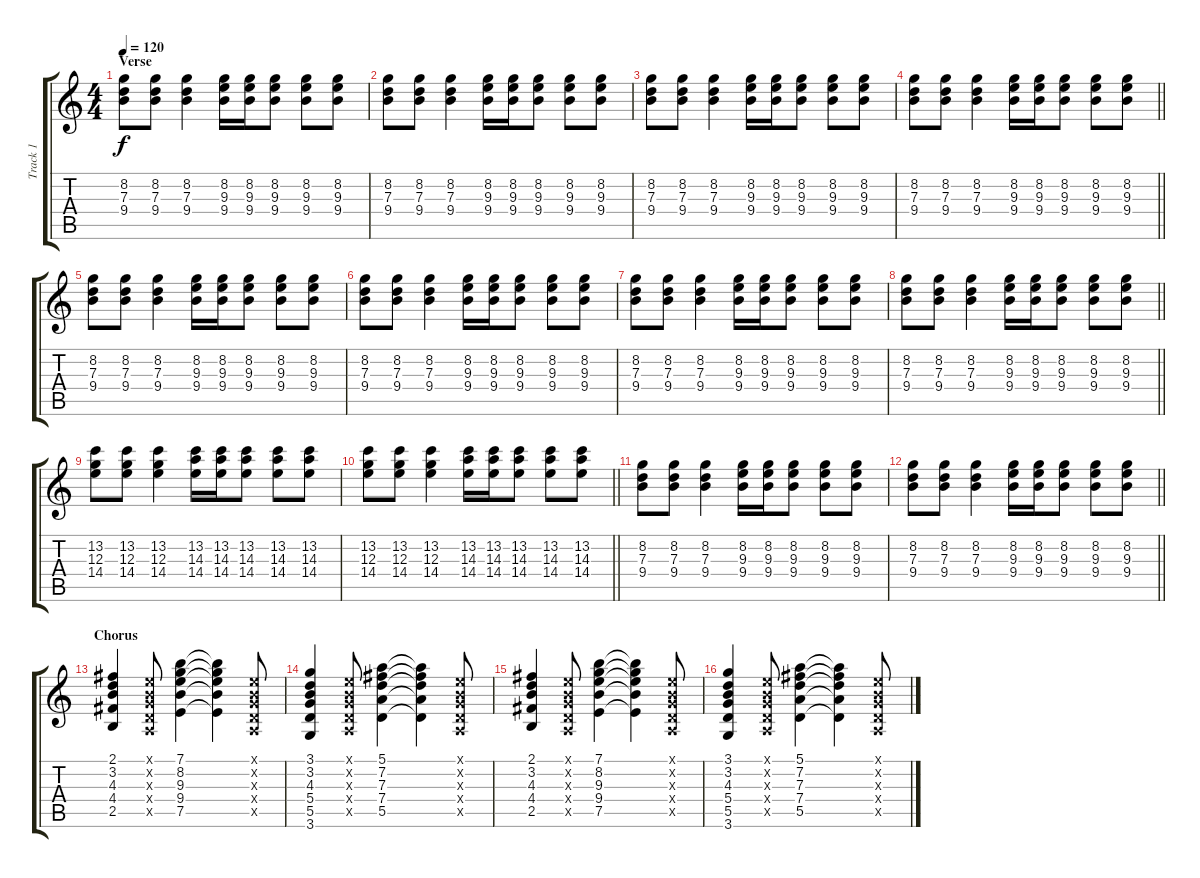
\track ("Track 1" "Track 1") {instrument distortionguitar}
\staff {score tabs}
\tuning (E4 B3 G3 D3 A2 E2) {hide}
\ts (4 4)
\section ("" "Verse")
\tempo 120
\clef g2
\ks c
(8.2 7.3 9.4).8{dy f} (8.2 7.3 9.4).8 (8.2 7.3 9.4).4 (8.2 9.3 9.4).16 (8.2 9.3 9.4).16 (8.2 9.3 9.4).8 (8.2 9.3 9.4).8 (8.2 9.3 9.4).8 |
(8.2 7.3 9.4).8 (8.2 7.3 9.4).8 (8.2 7.3 9.4).4 (8.2 9.3 9.4).16 (8.2 9.3 9.4).16 (8.2 9.3 9.4).8 (8.2 9.3 9.4).8 (8.2 9.3 9.4).8 |
(8.2 7.3 9.4).8 (8.2 7.3 9.4).8 (8.2 7.3 9.4).4 (8.2 9.3 9.4).16 (8.2 9.3 9.4).16 (8.2 9.3 9.4).8 (8.2 9.3 9.4).8 (8.2 9.3 9.4).8 |
\barLineRight lightlight
(8.2 7.3 9.4).8 (8.2 7.3 9.4).8 (8.2 7.3 9.4).4 (8.2 9.3 9.4).16 (8.2 9.3 9.4).16 (8.2 9.3 9.4).8 (8.2 9.3 9.4).8 (8.2 9.3 9.4).8 |
(8.2 7.3 9.4).8 (8.2 7.3 9.4).8 (8.2 7.3 9.4).4 (8.2 9.3 9.4).16 (8.2 9.3 9.4).16 (8.2 9.3 9.4).8 (8.2 9.3 9.4).8 (8.2 9.3 9.4).8 |
(8.2 7.3 9.4).8 (8.2 7.3 9.4).8 (8.2 7.3 9.4).4 (8.2 9.3 9.4).16 (8.2 9.3 9.4).16 (8.2 9.3 9.4).8 (8.2 9.3 9.4).8 (8.2 9.3 9.4).8 |
(8.2 7.3 9.4).8 (8.2 7.3 9.4).8 (8.2 7.3 9.4).4 (8.2 9.3 9.4).16 (8.2 9.3 9.4).16 (8.2 9.3 9.4).8 (8.2 9.3 9.4).8 (8.2 9.3 9.4).8 |
\barLineRight lightlight
(8.2 7.3 9.4).8 (8.2 7.3 9.4).8 (8.2 7.3 9.4).4 (8.2 9.3 9.4).16 (8.2 9.3 9.4).16 (8.2 9.3 9.4).8 (8.2 9.3 9.4).8 (8.2 9.3 9.4).8 |
(13.2 12.3 14.4).8 (13.2 12.3 14.4).8 (13.2 12.3 14.4).4 (13.2 14.3 14.4).16 (13.2 14.3 14.4).16 (13.2 14.3 14.4).8 (13.2 14.3 14.4).8 (13.2 14.3 14.4).8 |
\barLineRight lightlight
(13.2 12.3 14.4).8 (13.2 12.3 14.4).8 (13.2 12.3 14.4).4 (13.2 14.3 14.4).16 (13.2 14.3 14.4).16 (13.2 14.3 14.4).8 (13.2 14.3 14.4).8 (13.2 14.3 14.4).8 |
(8.2 7.3 9.4).8 (8.2 7.3 9.4).8 (8.2 7.3 9.4).4 (8.2 9.3 9.4).16 (8.2 9.3 9.4).16 (8.2 9.3 9.4).8 (8.2 9.3 9.4).8 (8.2 9.3 9.4).8 |
\barLineRight lightlight
(8.2 7.3 9.4).8 (8.2 7.3 9.4).8 (8.2 7.3 9.4).4 (8.2 9.3 9.4).16 (8.2 9.3 9.4).16 (8.2 9.3 9.4).8 (8.2 9.3 9.4).8 (8.2 9.3 9.4).8 |
\section ("" "Chorus")
(2.1 3.2 4.3 4.4 2.5).4 (0.1{x} 0.2{x} 0.3{x} 0.4{x} 0.5{x}).8 (7.1 8.2 9.3 9.4 7.5).4 (7.1{t} 8.2{t} 9.3{t} 9.4{t} 7.5{t}).4 (0.1{x} 0.2{x} 0.3{x} 0.4{x} 0.5{x}).8 |
(3.1 3.2 4.3 5.4 5.5 3.6).4 (0.1{x} 0.2{x} 0.3{x} 0.4{x} 0.5{x}).8 (5.1 7.2 7.3 7.4 5.5).4 (5.1{t} 7.2{t} 7.3{t} 7.4{t} 5.5{t}).4 (0.1{x} 0.2{x} 0.3{x} 0.4{x} 0.5{x}).8 |
(2.1 3.2 4.3 4.4 2.5).4 (0.1{x} 0.2{x} 0.3{x} 0.4{x} 0.5{x}).8 (7.1 8.2 9.3 9.4 7.5).4 (7.1{t} 8.2{t} 9.3{t} 9.4{t} 7.5{t}).4 (0.1{x} 0.2{x} 0.3{x} 0.4{x} 0.5{x}).8 |
(3.1 3.2 4.3 5.4 5.5 3.6).4 (0.1{x} 0.2{x} 0.3{x} 0.4{x} 0.5{x}).8 (5.1 7.2 7.3 7.4 5.5).4 (5.1{t} 7.2{t} 7.3{t} 7.4{t} 5.5{t}).4 (0.1{x} 0.2{x} 0.3{x} 0.4{x} 0.5{x}).8
